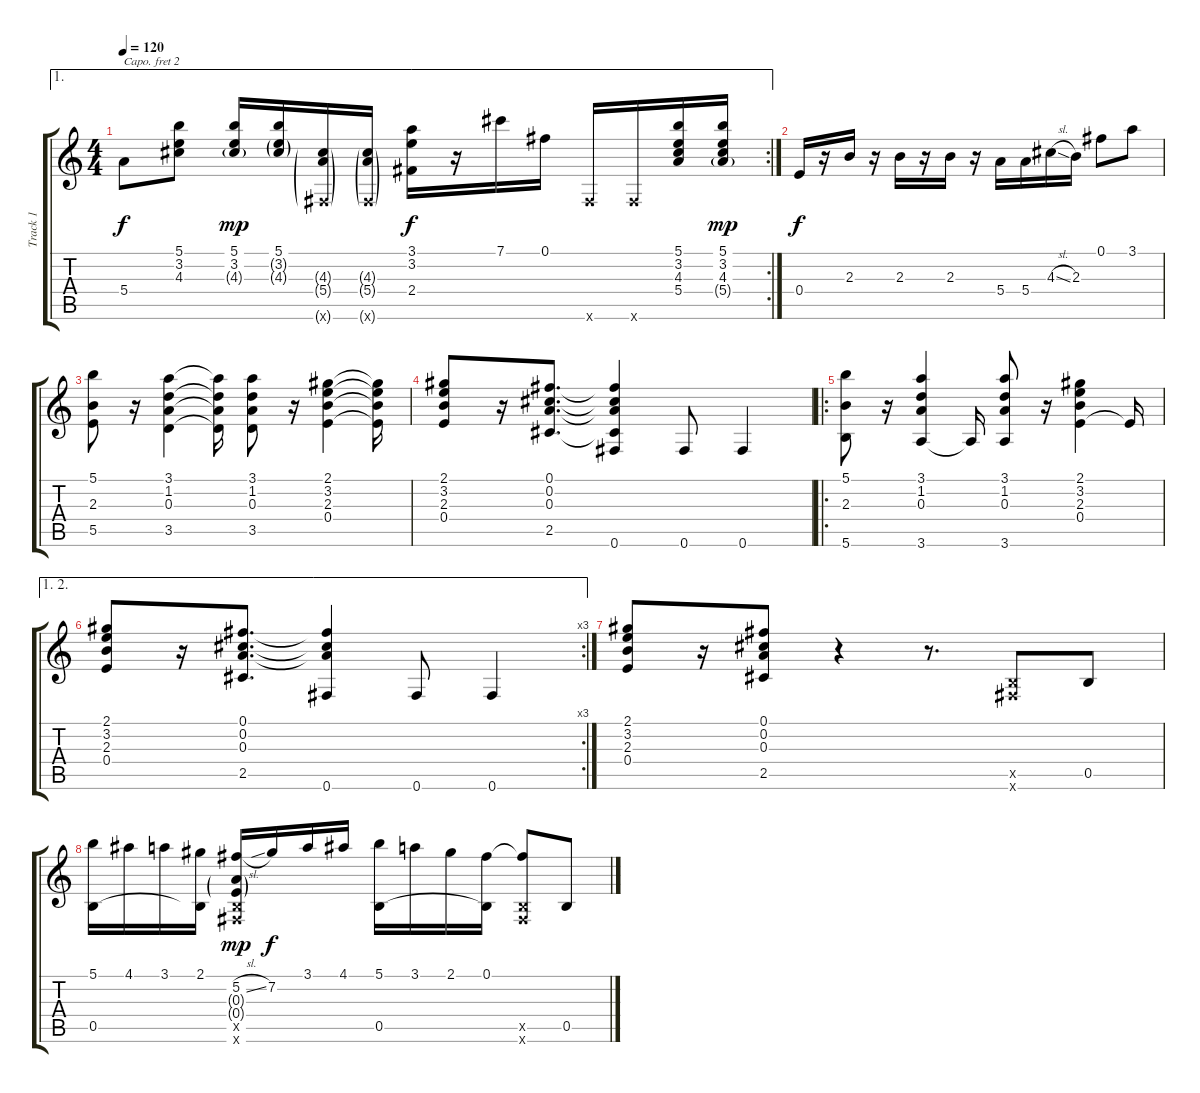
\track ("Track 1" "Track 1") {instrument acousticguitarsteel}
\staff {score tabs}
\capo 2
\tuning (E4 B3 G3 D3 A2 E2) {hide}
\ae 1
\rc 2
\ts (4 4)
\tempo 120
\clef g2
\ks c
5.4.8{dy f} (5.1 3.2 4.3).8 (5.1 3.2 4.3{g}).16{dy mp} (5.1 3.2{g} 4.3{g}).16 (4.3{g} 5.4{g} 0.6{g x}).16 (4.3{g} 5.4{g} 0.6{g x}).16 (3.1 3.2 2.4).16{dy f} r.16 7.1.16 0.1.16 0.6{x}.16 0.6{x}.16 (5.1 3.2 4.3 5.4).16 (5.1 3.2 4.3 5.4{g}).16{dy mp} |
0.4.16{dy f} r.16 2.3.16 r.16 2.3.16 r.16 2.3.16 r.16 5.4.16 5.4.16 4.3{sl}.16 2.3.16 0.1.8 3.1.8 |
(5.1 2.3 5.5).8 r.16 (3.1 1.2 0.3 3.5).4 (3.1{t} 1.2{t} 0.3{t} 3.5{t}).16 (3.1 1.2 0.3 3.5).8 r.16 (2.1 3.2 2.3 0.4).4 (2.1{t} 3.2{t} 2.3{t} 0.4{t}).16 |
(2.1 3.2 2.3 0.4).8 r.16 (0.1 0.2 0.3 2.5).8{d} (0.1{t} 0.2{t} 0.3{t} 2.5{t} 0.6).4 0.6.8 0.6.4 |
\ro
(5.1 2.3 5.6).8 r.16 (3.1 1.2 0.3 3.6).4 3.6{t}.16 (3.1 1.2 0.3 3.6).8 r.16 (2.1 3.2 2.3 0.4).4 0.4{t}.16 |
\ae (1 2)
\rc 3
(2.1 3.2 2.3 0.4).8 r.16 (0.1 0.2 0.3 2.5).8{d} (0.1{t} 0.2{t} 0.3{t} 0.6).4 0.6.8 0.6.4 |
(2.1 3.2 2.3 0.4).8 r.16 (0.1 0.2 0.3 2.5).8 r.4 r.8{d} (0.5{x} 0.6{x}).8 0.5.8 |
(5.1 0.5).16 4.1.16 3.1.16 (2.1 0.5{t}).16 (5.2{sl} 0.3{g} 0.4{g} 0.5{x} 0.6{x}).16{dy mp} 7.2.16{dy f} 3.1.16 4.1.16 (5.1 0.5).16 3.1.16 2.1.16 (0.1 0.5{t}).16 (0.1{t} 0.5{x} 0.6{x}).8 0.5.8
